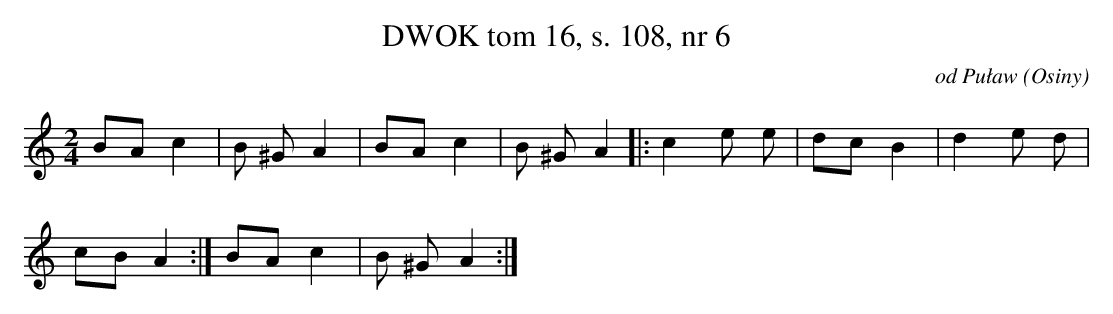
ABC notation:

X:1
T: DWOK tom 16, s. 108, nr 6
O: od Puław (Osiny)
L: 1/16
M: 2/4
K: C
B2A2 c4 | B2 ^G2 A4 | B2A2 c4 | B2 ^G2 A4 |: c4 e2 e2 | d2c2 B4 | d4 e2 d2 |
c2B2 A4 :| B2A2 c4 | B2 ^G2 A4 :|
